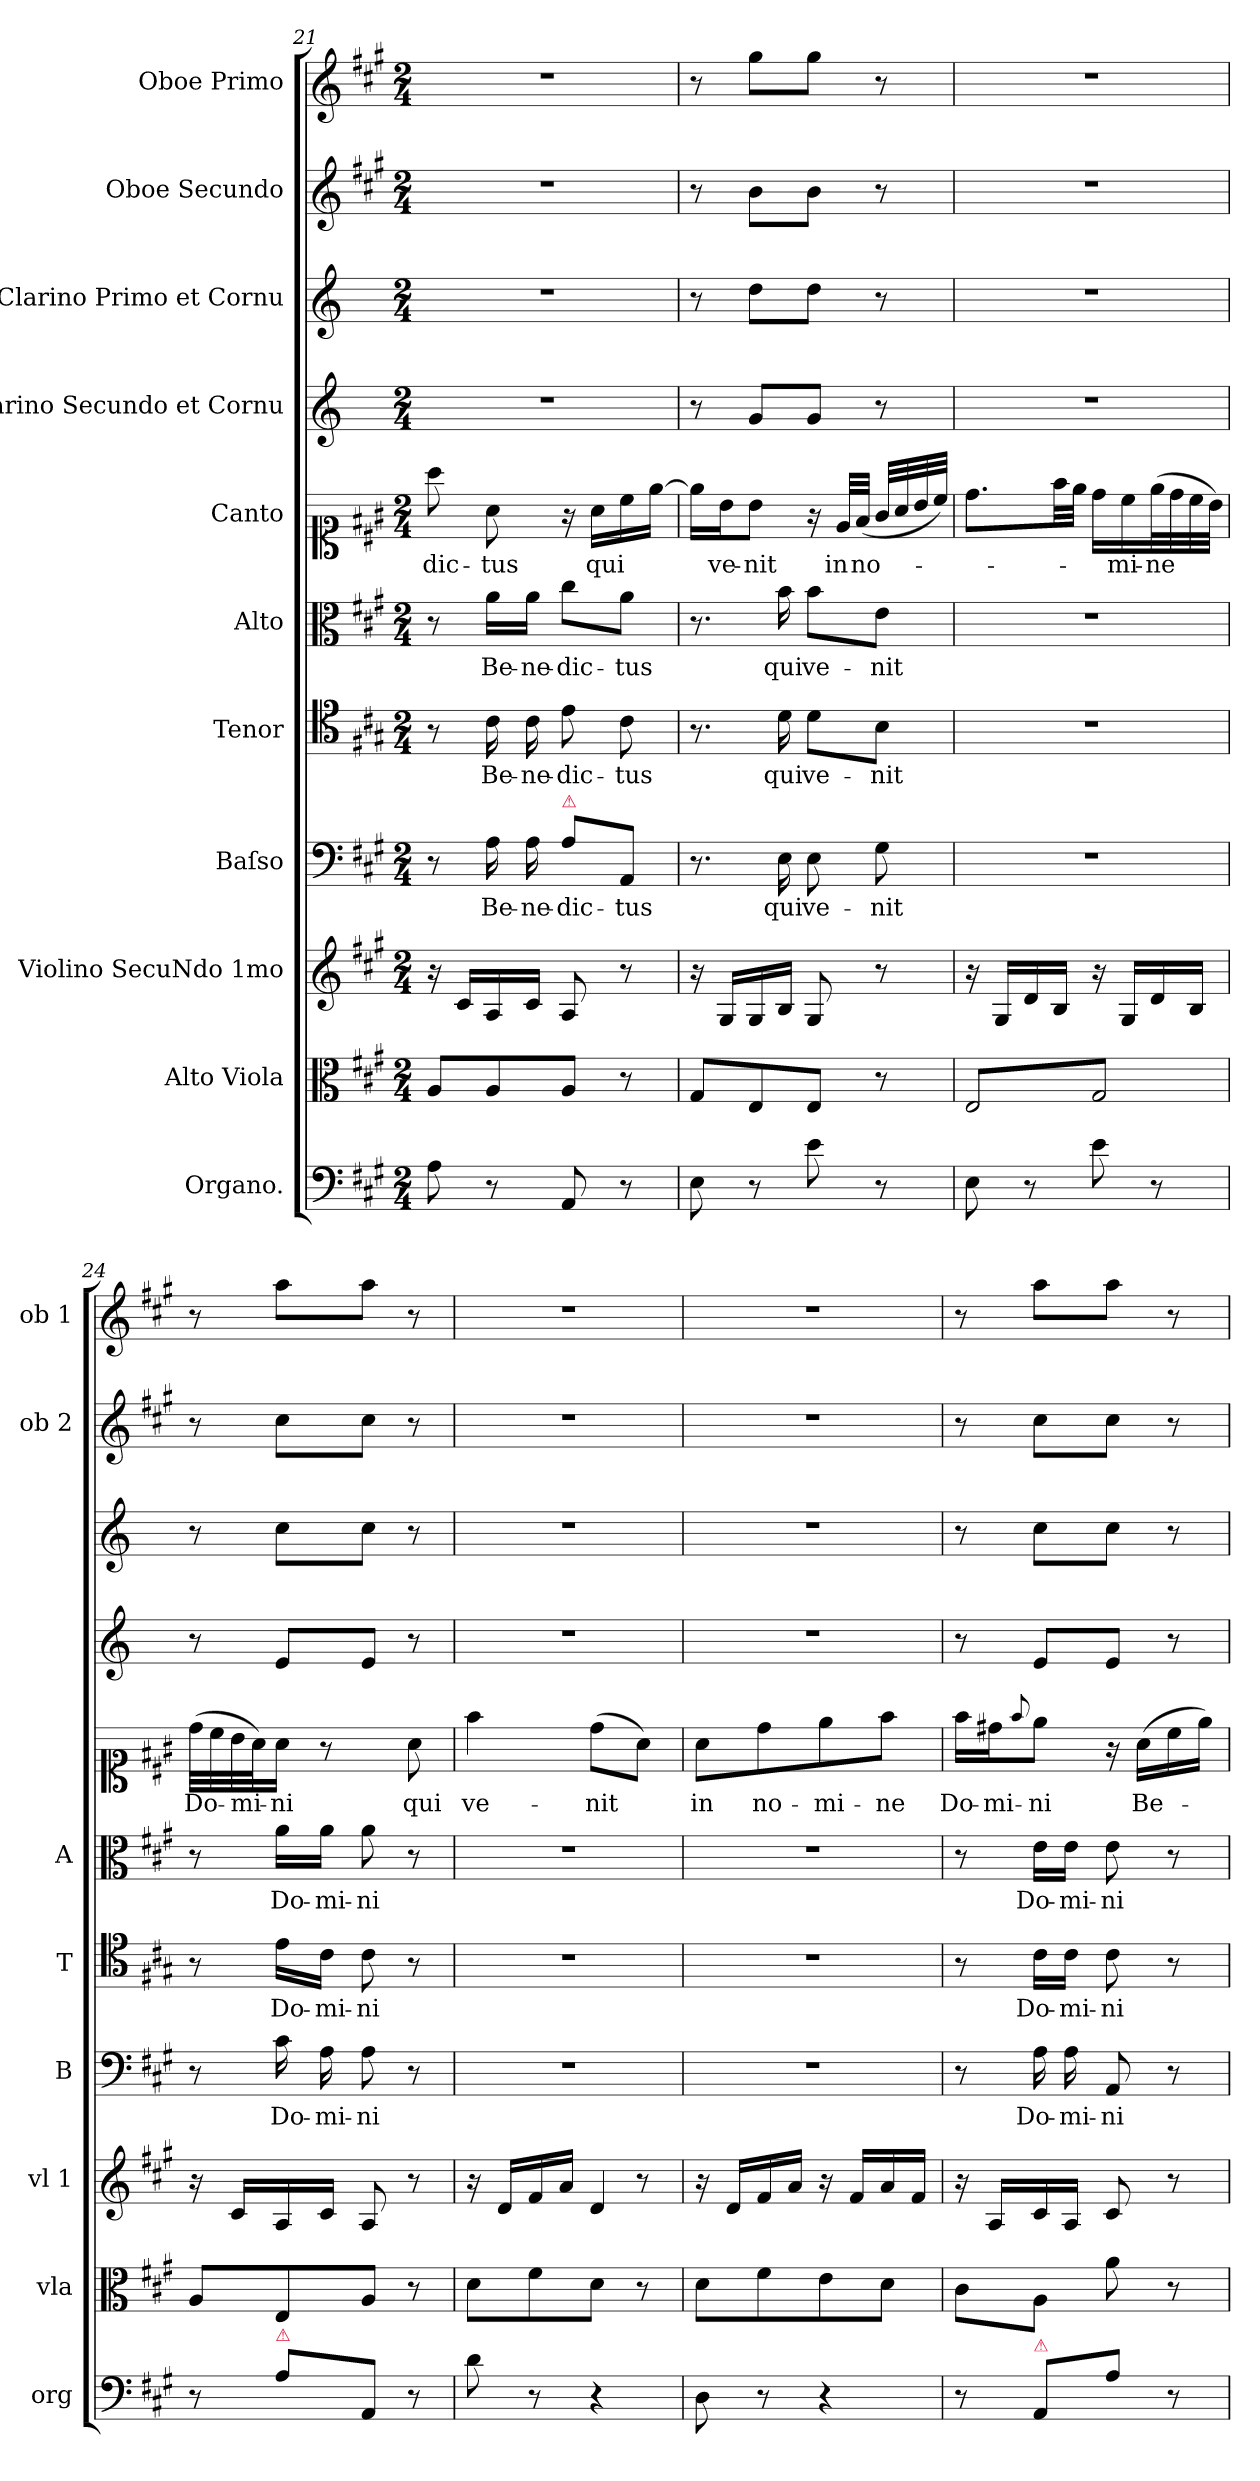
**kern	**kern	**kern	**kern	**text	**kern	**text	**kern	**text	**dynam	**kern	**text	**kern	**kern	**kern	**kern
*part11	*part10	*part9	*part8	*part8	*part7	*part7	*part6	*part6	*part6	*part5	*part5	*part4	*part3	*part2	*part1
*staff11	*staff10	*staff9	*staff8	*staff8	*staff7	*staff7	*staff6	*staff6	*staff6	*staff5	*staff5	*staff4	*staff3	*staff2	*staff1
*I"Organo.	*I"Alto Viola	*I"Violino SecuNdo 1mo	*I"Baſso	*	*I"Tenor	*	*I"Alto	*	*	*I"Canto	*	*I"Clarino Secundo et Cornu	*I"Clarino Primo et Cornu	*I"Oboe Secundo	*I"Oboe Primo
*I'org	*I'vla	*I'vl 1	*I'B	*	*I'T	*	*I'A	*	*	*	*	*	*	*I'ob 2	*I'ob 1
*clefF4	*clefC3	*clefG2	*clefF4	*	*clefC4	*	*clefC3	*	*	*clefC1	*	*clefG2	*clefG2	*clefG2	*clefG2
*	*	*	*	*	*	*	*	*	*	*	*	*ITrd2c3	*ITrd2c3	*	*
*k[f#c#g#]	*k[f#c#g#]	*k[f#c#g#]	*k[f#c#g#]	*	*k[f#c#g#]	*	*k[f#c#g#]	*	*	*k[f#c#g#]	*	*k[f#c#g#]	*k[f#c#g#]	*k[f#c#g#]	*k[f#c#g#]
*A:	*A:	*A:	*A:	*	*A:	*	*A:	*	*	*A:	*	*A:	*A:	*A:	*A:
*M2/4	*M2/4	*M2/4	*M2/4	*	*M2/4	*	*M2/4	*	*	*M2/4	*	*M2/4	*M2/4	*M2/4	*M2/4
=21	=21	=21	=21	=21	=21	=21	=21	=21	=21	=21	=21	=21	=21	=21	=21
8A\	8A/L	16r	8r	.	8r	.	8r	.	.	8aa\	-dic-	2r	2r	2r	2r
.	.	16c#/LL	.	.	.	.	.	.	.	.	.	.	.	.	.
!	!	!	!	!	!	!	!	!	!LO:DY:a	!	!	!	!	!	!
8r	8A/	16A/	16A\	Be-	16c#\	Be-	16a\LL	Be-	po	8a\	-tus	.	.	.	.
.	.	16c#/JJ	16A\	-ne-	16c#\	-ne-	16a\JJ	-ne-	.	.	.	.	.	.	.
!	!	!	!LO:TX:a:color=crimson:t=⚠	!	!	!	!	!	!	!	!	!	!	!	!
8AA/	8A/J	8A/	8A\L	-dic-	8e\	-dic-	8cc#\L	-dic-	.	16r	.	.	.	.	.
.	.	.	.	.	.	.	.	.	.	16a\LL	qui	.	.	.	.
8r	8r	8r	8AA/J	-tus	8c#\	-tus	8a\J	-tus	.	16cc#\	.	.	.	.	.
.	.	.	.	.	.	.	.	.	.	[16ee\JJ	.	.	.	.	.
=22	=22	=22	=22	=22	=22	=22	=22	=22	=22	=22	=22	=22	=22	=22	=22
8E\	8G#/L	16r	8.r	.	8.r	.	8.r	.	.	16ee\LL]	.	8r	8r	8r	8r
.	.	16G#/LL	.	.	.	.	.	.	.	16b\J	ve-	.	.	.	.
8r	8E/	16G#/	.	.	.	.	.	.	.	8b\J	-nit	8e/L	8b\L	8b\L	8gg#\L
.	.	16B/JJ	16E\	qui	16d\	qui	16b\	qui	.	.	.	.	.	.	.
8e\	8E/J	8G#/	8E\	ve-	8d\L	ve-	8b\L	ve-	.	16r	.	8e/J	8b\J	8b\J	8gg#\J
.	.	.	.	.	.	.	.	.	.	32e/LLL	in	.	.	.	.
.	.	.	.	.	.	.	.	.	.	(32f#/JJJ	no-	.	.	.	.
8r	8r	8r	8G#\	-nit	8B\J	-nit	8e\J	-nit	.	32g#/LLL	.	8r	8r	8r	8r
.	.	.	.	.	.	.	.	.	.	32a/	.	.	.	.	.
.	.	.	.	.	.	.	.	.	.	32b/	.	.	.	.	.
.	.	.	.	.	.	.	.	.	.	32cc#/JJJ)	.	.	.	.	.
=23	=23	=23	=23	=23	=23	=23	=23	=23	=23	=23	=23	=23	=23	=23	=23
*	*tremolo	*	*	*	*	*	*	*	*	*	*	*	*	*	*
8E\	8E/L	16r	2r	.	2r	.	2r	.	.	8.dd\L	.	2r	2r	2r	2r
.	.	16G#/LL	.	.	.	.	.	.	.	.	.	.	.	.	.
8r	8G#/	16d/	.	.	.	.	.	.	.	.	.	.	.	.	.
.	.	16B/JJ	.	.	.	.	.	.	.	32ff#\LL	.	.	.	.	.
.	.	.	.	.	.	.	.	.	.	32ee\JJJ	.	.	.	.	.
8e\	8E/	16r	.	.	.	.	.	.	.	16dd\LL	.	.	.	.	.
.	.	16G#/LL	.	.	.	.	.	.	.	16cc#\	mi-	.	.	.	.
8r	8G#/J	16d/	.	.	.	.	.	.	.	(32ee\L	-ne	.	.	.	.
*	*Xtremolo	*	*	*	*	*	*	*	*	*	*	*	*	*	*
.	.	.	.	.	.	.	.	.	.	32dd\	.	.	.	.	.
.	.	16B/JJ	.	.	.	.	.	.	.	32cc#\	.	.	.	.	.
.	.	.	.	.	.	.	.	.	.	32b\JJJ)	.	.	.	.	.
=24	=24	=24	=24	=24	=24	=24	=24	=24	=24	=24	=24	=24	=24	=24	=24
8r	8A/L	16r	8r	.	8r	.	8r	.	.	(32dd\LLL	Do-	8r	8r	8r	8r
.	.	.	.	.	.	.	.	.	.	32cc#\	.	.	.	.	.
.	.	16c#/LL	.	.	.	.	.	.	.	32b\	.	.	.	.	.
.	.	.	.	.	.	.	.	.	.	32a\J)	-mi-	.	.	.	.
!LO:TX:a:color=crimson:t=⚠	!	!	!	!	!	!	!	!	!	!	!	!	!	!	!
8A\L	8E/	16A/	16c#\	Do-	16e\LL	Do-	16a\LL	Do-	.	16a\JJ	-ni	8c#/L	8a\L	8cc#\L	8aa\L
!	!	!	!	!	!	!	!	!	!	!LO:N:vis=8	!	!	!	!	!
.	.	16c#/JJ	16A\	-mi-	16c#\JJ	-mi-	16a\JJ	-mi-	.	8.r	.	.	.	.	.
8AA/J	8A/J	8A/	8A\	-ni	8c#\	-ni	8a\	-ni	.	.	.	8c#/J	8a\J	8cc#\J	8aa\J
8r	8r	8r	8r	.	8r	.	8r	.	.	8a\	qui	8r	8r	8r	8r
=25	=25	=25	=25	=25	=25	=25	=25	=25	=25	=25	=25	=25	=25	=25	=25
8d\	8d\L	16r	2r	.	2r	.	2r	.	.	4ff#\	ve-	2r	2r	2r	2r
.	.	16d/LL	.	.	.	.	.	.	.	.	.	.	.	.	.
8r	8f#\	16f#/	.	.	.	.	.	.	.	.	.	.	.	.	.
.	.	16a/JJ	.	.	.	.	.	.	.	.	.	.	.	.	.
!	!	!LO:N:vis=4	!	!	!	!	!	!	!	!	!	!	!	!	!
4r	8d\J	8d/	.	.	.	.	.	.	.	(8dd\L	-nit	.	.	.	.
.	8r	8r	.	.	.	.	.	.	.	8a\J)	.	.	.	.	.
=26	=26	=26	=26	=26	=26	=26	=26	=26	=26	=26	=26	=26	=26	=26	=26
8D\	8d\L	16r	2r	.	2r	.	2r	.	.	8a\L	in	2r	2r	2r	2r
.	.	16d/LL	.	.	.	.	.	.	.	.	.	.	.	.	.
8r	8f#\	16f#/	.	.	.	.	.	.	.	8dd\	no-	.	.	.	.
.	.	16a/JJ	.	.	.	.	.	.	.	.	.	.	.	.	.
4r	8e\	16r	.	.	.	.	.	.	.	8ee\	-mi-	.	.	.	.
.	.	16f#/LL	.	.	.	.	.	.	.	.	.	.	.	.	.
.	8d\J	16a/	.	.	.	.	.	.	.	8ff#\J	-ne	.	.	.	.
.	.	16f#/JJ	.	.	.	.	.	.	.	.	.	.	.	.	.
=27	=27	=27	=27	=27	=27	=27	=27	=27	=27	=27	=27	=27	=27	=27	=27
8r	8c#\L	16r	8r	.	8r	.	8r	.	.	16ff#\LL	Do-	8r	8r	8r	8r
.	.	16A/LL	.	.	.	.	.	.	.	16dd#X\J	-mi-	.	.	.	.
.	.	.	.	.	.	.	.	.	.	8qqff#/	.	.	.	.	.
!LO:TX:a:color=crimson:t=⚠	!	!	!	!	!	!	!	!	!	!	!	!	!	!	!
!	!	!	!	!LO:LY:i	!	!LO:LY:i	!	!LO:LY:i	!	!	!	!	!	!	!
8AA/L	8A\J	16c#/	16A\	Do-	16c#\LL	Do-	16e\LL	Do-	.	8ee\J	-ni	8c#/L	8a\L	8cc#\L	8aa\L
!	!	!	!	!LO:LY:i	!	!LO:LY:i	!	!LO:LY:i	!	!	!	!	!	!	!
.	.	16A/JJ	16A\	-mi-	16c#\JJ	-mi-	16e\JJ	-mi-	.	.	.	.	.	.	.
!	!	!	!	!LO:LY:i	!	!LO:LY:i	!	!LO:LY:i	!	!	!	!	!	!	!
8A\J	8a\	8c#/	8AA/	-ni	8c#\	-ni	8e\	-ni	.	16r	.	8c#/J	8a\J	8cc#\J	8aa\J
.	.	.	.	.	.	.	.	.	.	(16a\LL	Be-	.	.	.	.
8r	8r	8r	8r	.	8r	.	8r	.	.	16cc#\	.	8r	8r	8r	8r
.	.	.	.	.	.	.	.	.	.	16ee\JJ)	.	.	.	.	.
=	=	=	=	=	=	=	=	=	=	=	=	=	=	=	=
*-	*-	*-	*-	*-	*-	*-	*-	*-	*-	*-	*-	*-	*-	*-	*-
